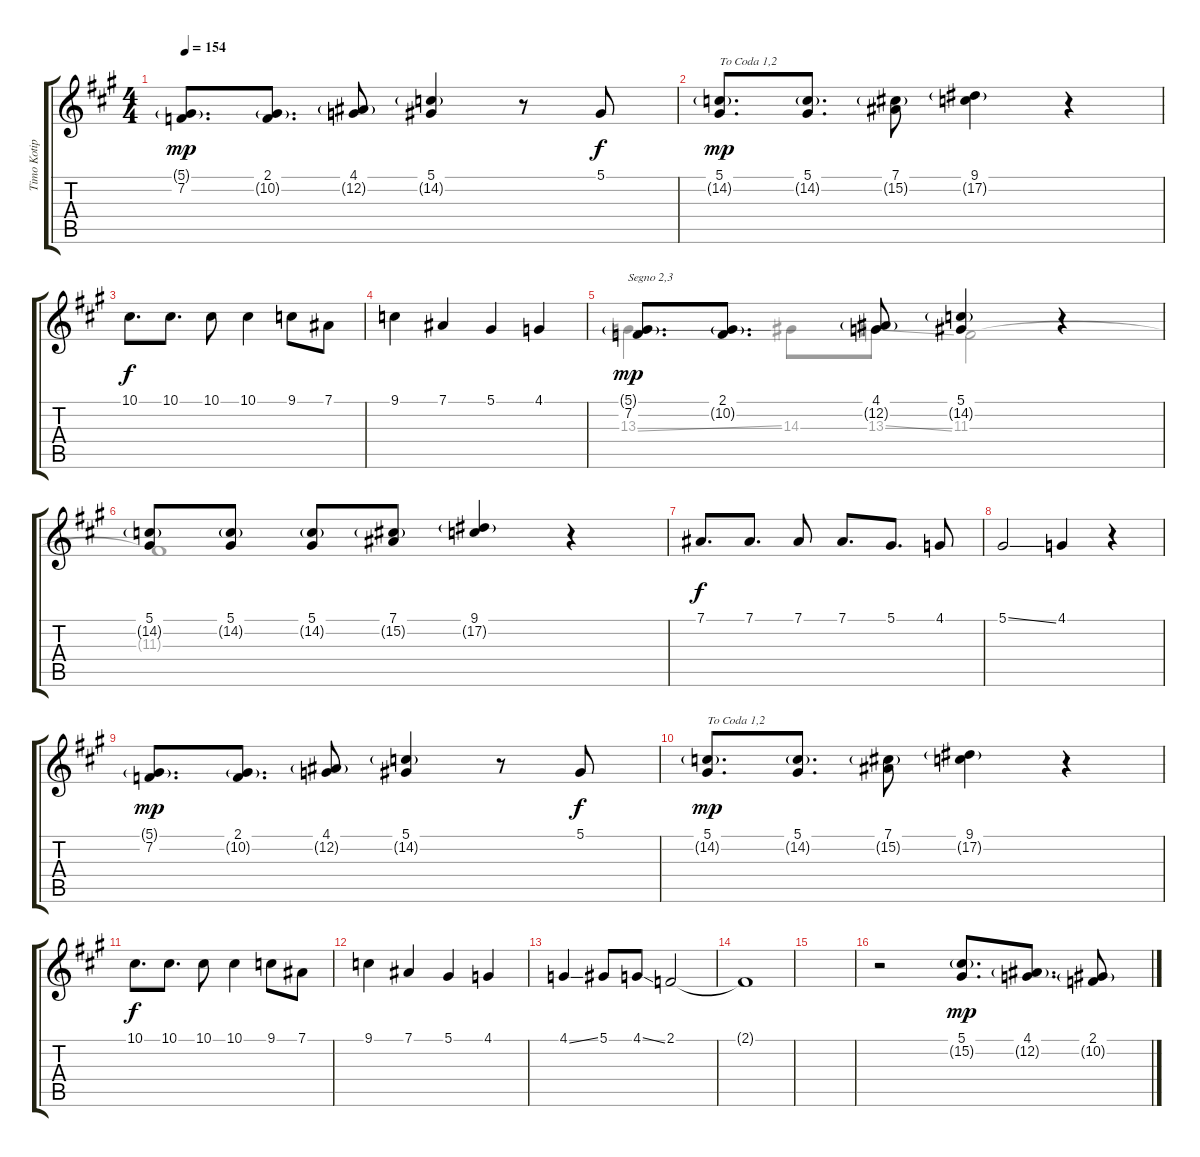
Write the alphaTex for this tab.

\track ("Timo Kotipelto" "Timo Kotip") {instrument choiraahs}
\staff {score tabs}
\tuning (Eb4 Bb3 Gb3 Db3 Ab2 Eb2) {hide}
\voice
\ts (4 4)
\tempo 154
\clef g2
\ks a
(5.1{g} 7.2).8{d dy mp} (2.1 10.2{g}).8{d} (4.1 12.2{g}).8 (5.1 14.2{g}).4 r.8 5.1.8{dy f} |
(5.1 14.2{g}).8{d txt "To Coda 1,2" dy mp} (5.1 14.2{g}).8{d} (7.1 15.2{g}).8 (9.1 17.2{g}).4 r.4 |
10.1.8{d dy f} 10.1.8{d} 10.1.8 10.1.4 9.1.8 7.1.8 |
9.1.4 7.1.4 5.1.4 4.1.4 |
(5.1{g} 7.2).8{d txt "Segno 2,3" dy mp} (2.1 10.2{g}).8{d} (4.1 12.2{g}).8 (5.1 14.2{g}).4 r.4 |
(5.1 14.2{g}).8 (5.1 14.2{g}).8 (5.1 14.2{g}).8 (7.1 15.2{g}).8 (9.1 17.2{g}).4 r.4 |
7.1.8{d dy f} 7.1.8{d} 7.1.8 7.1.8{d} 5.1.8{d} 4.1.8 |
5.1{ss}.2 4.1.4 r.4 |
(5.1{g} 7.2).8{d dy mp} (2.1 10.2{g}).8{d} (4.1 12.2{g}).8 (5.1 14.2{g}).4 r.8 5.1.8{dy f} |
(5.1 14.2{g}).8{d txt "To Coda 1,2" dy mp} (5.1 14.2{g}).8{d} (7.1 15.2{g}).8 (9.1 17.2{g}).4 r.4 |
10.1.8{d dy f} 10.1.8{d} 10.1.8 10.1.4 9.1.8 7.1.8 |
9.1.4 7.1.4 5.1.4 4.1.4 |
4.1{ss}.4 5.1.8 4.1{ss}.8 2.1.2 |
2.1{t}.1 |
|
r.2 (5.1 15.2{g}).8{d dy mp} (4.1 12.2{g}).8{d} (2.1 10.2{g}).8
\voice
\clef g2
\ottava regular
\simile none
\ks a
|
|
|
|
13.3{ss}.4 14.3.8 13.3{ss}.8 11.3.2 |
11.3{t}.1 |
|
|
|
|
|
|
|
|
|
